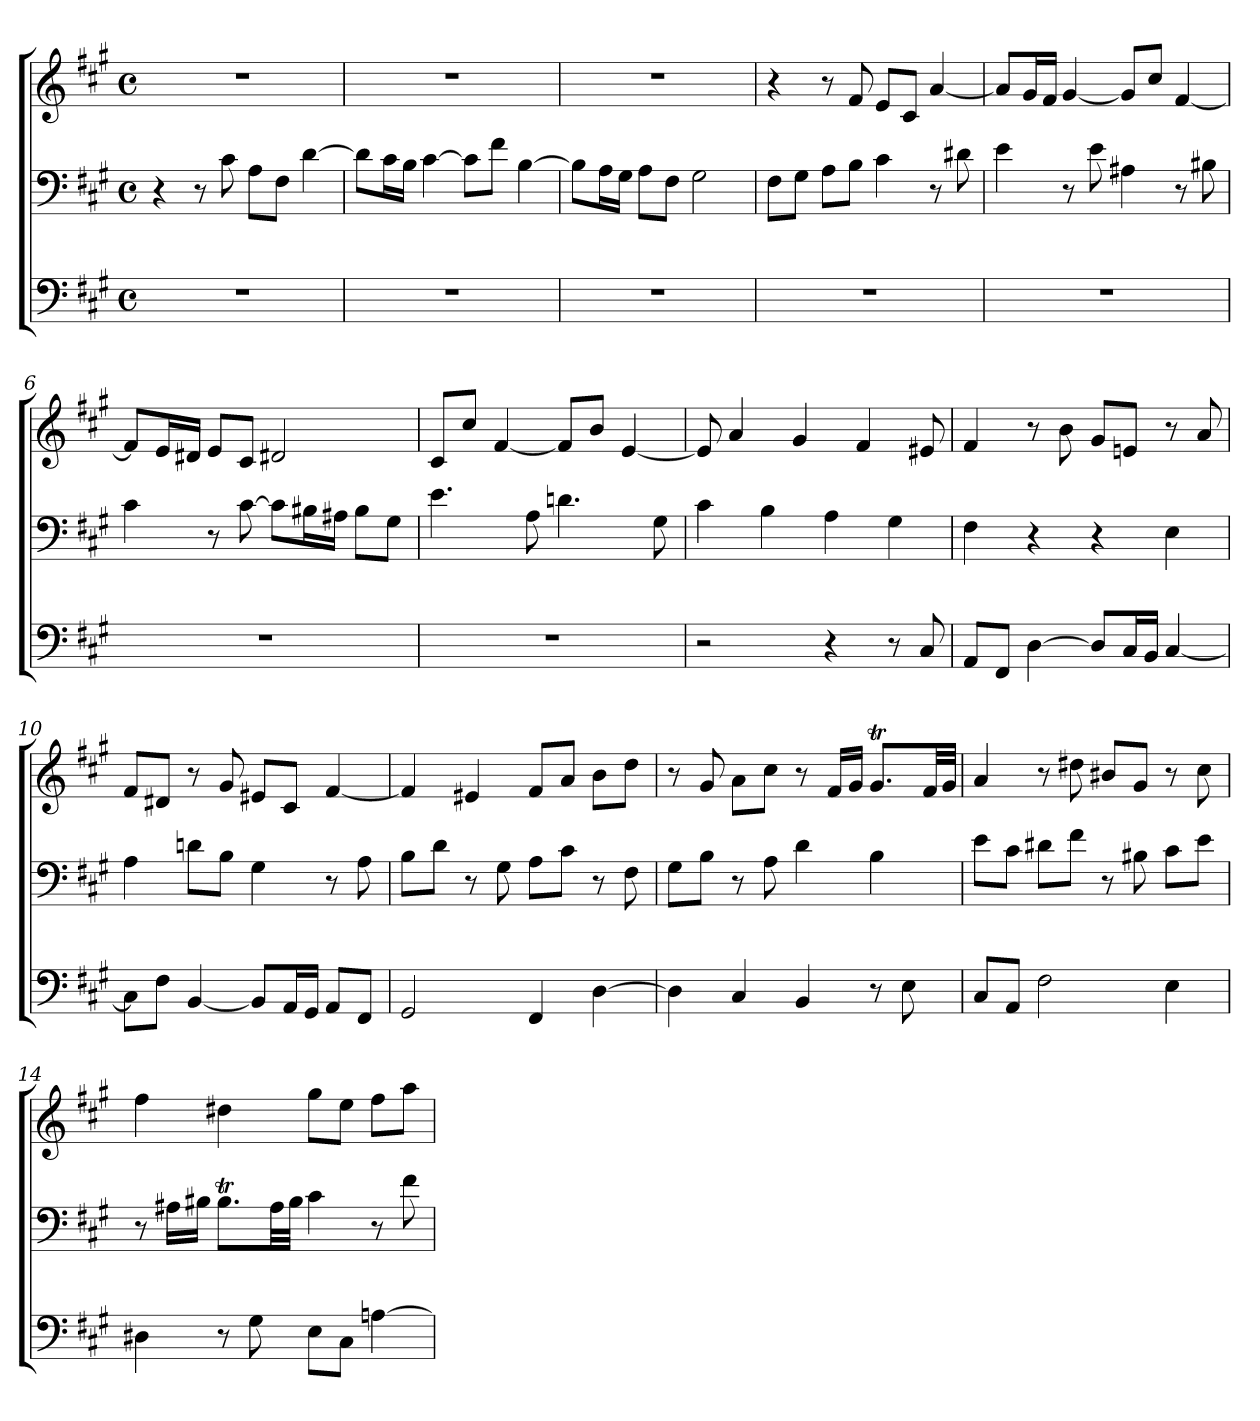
**kern	**kern	**kern
*part3	*part2	*part1
*staff3	*staff2	*staff1
*clefF4	*clefF4	*clefG2
*k[f#c#g#]	*k[f#c#g#]	*k[f#c#g#]
*f#:	*f#:	*f#:
*M4/4	*M4/4	*M4/4
*met(c)	*met(c)	*met(c)
*MM73	*MM73	*MM73
=1	=1	=1
1r	4r	1r
.	8r	.
.	8c#	.
.	8A\L	.
.	8F#\J	.
.	[4d	.
=2	=2	=2
1r	8d\L]	1r
.	16c#\L	.
.	16B\JJ	.
.	[4c#	.
.	8c#\L]	.
.	8f#\J	.
.	[4B	.
=3	=3	=3
1r	8B\L]	1r
.	16A\L	.
.	16G#\JJ	.
.	8A\L	.
.	8F#\J	.
.	2G#	.
=4	=4	=4
1r	8F#\L	4r
.	8G#\J	.
.	8A\L	8r
.	8B\J	8f#
.	4c#	8e/L
.	.	8c#/J
.	8r	[4a
.	8d#X	.
=5	=5	=5
1r	4e	8a/L]
.	.	16g#/L
.	.	16f#/JJ
.	8r	[4g#
.	8e	.
.	4A#X	8g#/L]
.	.	8cc#/J
.	8r	[4f#
.	8B#X	.
=6	=6	=6
1r	4c#	8f#/L]
.	.	16e/L
.	.	16d#X/JJ
.	8r	8e/L
.	[8c#	8c#/J
.	8c#\L]	2d#X
.	16B#X\L	.
.	16A#X\JJ	.
.	8B#\L	.
.	8G#\J	.
=7	=7	=7
1r	4.e	8c#/L
.	.	8cc#/J
.	.	[4f#
.	8A	.
.	4.dn	8f#/L]
.	.	8b/J
.	.	[4e
.	8G#	.
=8	=8	=8
2r	4c#	8e]
.	.	4a
.	4B	.
.	.	4g#
4r	4A	.
.	.	4f#
8r	4G#	.
8C#	.	8e#X
=9	=9	=9
8AA/L	4F#	4f#
8FF#/J	.	.
[4D	4r	8r
.	.	8b
8D/L]	4r	8g#/L
16C#/L	.	8en/J
16BB/JJ	.	.
[4C#	4E	8r
.	.	8a
=10	=10	=10
8C#\L]	4A	8f#/L
8F#\J	.	8d#X/J
[4BB	8dn\L	8r
.	8B\J	8g#
8BB/L]	4G#	8e#X/L
16AA/L	.	8c#/J
16GG#/JJ	.	.
8AA/L	8r	[4f#
8FF#/J	8A	.
=11	=11	=11
2GG#	8B\L	4f#]
.	8d\J	.
.	8r	4e#X
.	8G#	.
4FF#	8A\L	8f#/L
.	8c#\J	8a/J
[4D	8r	8b\L
.	8F#	8dd\J
=12	=12	=12
4D]	8G#\L	8r
.	8B\J	8g#
4C#	8r	8a\L
.	8A	8cc#\J
4BB	4d	8r
.	.	16f#/LL
.	.	16g#/JJ
8r	4B	8.g#t/L
8E	.	.
.	.	32f#/LL
.	.	32g#/JJJ
=13	=13	=13
8C#/L	8e\L	4a
8AA/J	8c#\J	.
2F#	8d#X\L	8r
.	8f#\J	8dd#X
.	8r	8b#X/L
.	8B#X	8g#/J
4E	8c#\L	8r
.	8e\J	8cc#
=14	=14	=14
4D#X	8r	4ff#
.	16A#X\LL	.
.	16B#X\JJ	.
8r	8.B#t\L	4dd#X
8G#	.	.
.	32A#\LL	.
.	32B#\JJJ	.
8E\L	4c#	8gg#\L
8C#\J	.	8ee\J
[4An	8r	8ff#\L
.	8f#	8aa\J
=	=	=
*-	*-	*-
